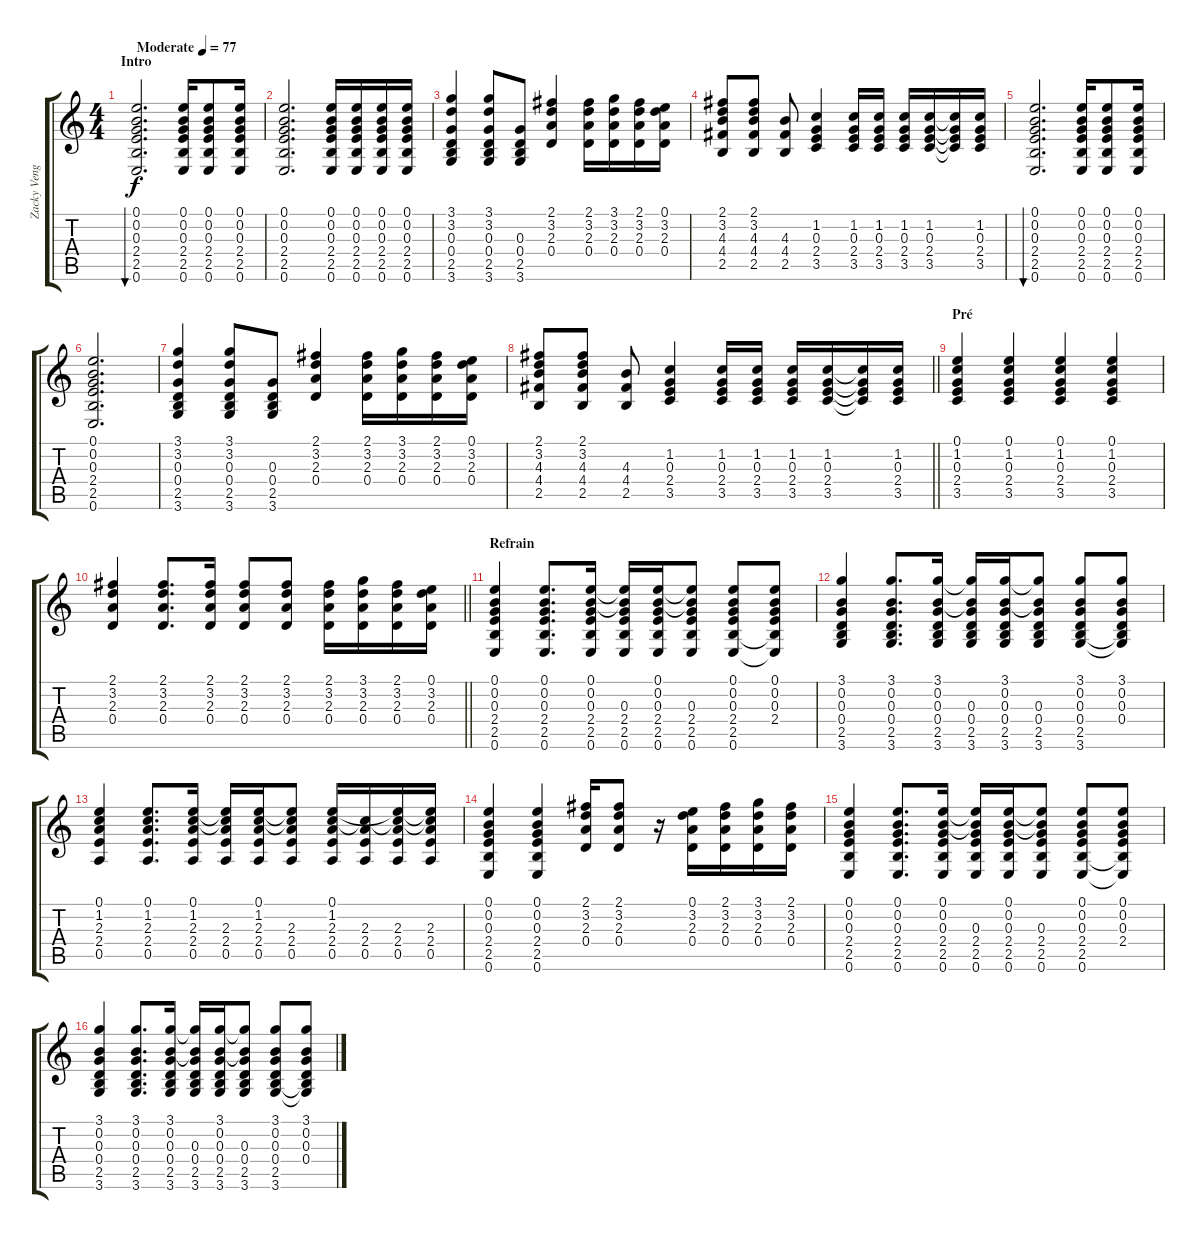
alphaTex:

\track ("Zacky Vengeance" "Zacky Veng") {instrument acousticguitarsteel}
\staff {score tabs}
\tuning (E4 B3 G3 D3 A2 E2) {hide}
\ts (4 4)
\section ("" "Intro")
\tempo (77 "Moderate")
\clef g2
\ks c
(0.1 0.2 0.3 2.4 2.5 0.6).2{d bu 240 dy f instrument acousticguitarsteel} (0.1 0.2 0.3 2.4 2.5 0.6).16 (0.1 0.2 0.3 2.4 2.5 0.6).8 (0.1 0.2 0.3 2.4 2.5 0.6).16 |
(0.1 0.2 0.3 2.4 2.5 0.6).2{d} (0.1 0.2 0.3 2.4 2.5 0.6).16 (0.1 0.2 0.3 2.4 2.5 0.6).16 (0.1 0.2 0.3 2.4 2.5 0.6).16 (0.1 0.2 0.3 2.4 2.5 0.6).16 |
(3.1 3.2 0.3 0.4 2.5 3.6).4 (3.1 3.2 0.3 0.4 2.5 3.6).8 (0.3 0.4 2.5 3.6).8 (2.1 3.2 2.3 0.4).4 (2.1 3.2 2.3 0.4).16 (3.1 3.2 2.3 0.4).16 (2.1 3.2 2.3 0.4).16 (0.1 3.2 2.3 0.4).16 |
(2.1 3.2 4.3 4.4 2.5).8 (2.1 3.2 4.3 4.4 2.5).8 (4.3 4.4 2.5).8 (1.2 0.3 2.4 3.5).4 (1.2 0.3 2.4 3.5).16 (1.2 0.3 2.4 3.5).16 (1.2 0.3 2.4 3.5).16 (1.2 0.3 2.4 3.5).16 (1.2{t} 0.3{t} 2.4{t} 3.5{t}).16 (1.2 0.3 2.4 3.5).16 |
(0.1 0.2 0.3 2.4 2.5 0.6).2{d bu 240} (0.1 0.2 0.3 2.4 2.5 0.6).16 (0.1 0.2 0.3 2.4 2.5 0.6).8 (0.1 0.2 0.3 2.4 2.5 0.6).16 |
(0.1 0.2 0.3 2.4 2.5 0.6).2{d} |
(3.1 3.2 0.3 0.4 2.5 3.6).4 (3.1 3.2 0.3 0.4 2.5 3.6).8 (0.3 0.4 2.5 3.6).8 (2.1 3.2 2.3 0.4).4 (2.1 3.2 2.3 0.4).16 (3.1 3.2 2.3 0.4).16 (2.1 3.2 2.3 0.4).16 (0.1 3.2 2.3 0.4).16 |
\barLineRight lightlight
(2.1 3.2 4.3 4.4 2.5).8 (2.1 3.2 4.3 4.4 2.5).8 (4.3 4.4 2.5).8 (1.2 0.3 2.4 3.5).4 (1.2 0.3 2.4 3.5).16 (1.2 0.3 2.4 3.5).16 (1.2 0.3 2.4 3.5).16 (1.2 0.3 2.4 3.5).16 (1.2{t} 0.3{t} 2.4{t} 3.5{t}).16 (1.2 0.3 2.4 3.5).16 |
\section ("" "Pré")
(0.1 1.2 0.3 2.4 3.5).4 (0.1 1.2 0.3 2.4 3.5).4 (0.1 1.2 0.3 2.4 3.5).4 (0.1 1.2 0.3 2.4 3.5).4 |
\barLineRight lightlight
(2.1 3.2 2.3 0.4).4 (2.1 3.2 2.3 0.4).8{d} (2.1 3.2 2.3 0.4).16 (2.1 3.2 2.3 0.4).8 (2.1 3.2 2.3 0.4).8 (2.1 3.2 2.3 0.4).16 (3.1 3.2 2.3 0.4).16 (2.1 3.2 2.3 0.4).16 (0.1 3.2 2.3 0.4).16 |
\section ("" "Refrain")
(0.1 0.2 0.3 2.4 2.5 0.6).4 (0.1 0.2 0.3 2.4 2.5 0.6).8{d} (0.1 0.2 0.3 2.4 2.5 0.6).16 (0.1{t} 0.2{t} 0.3 2.4 2.5 0.6).16 (0.1 0.2 0.3 2.4 2.5 0.6).16 (0.1{t} 0.2{t} 0.3 2.4 2.5 0.6).8 (0.1 0.2 0.3 2.4 2.5 0.6).8 (0.1 0.2 0.3 2.4 2.5{t} 0.6{t}).8 |
(3.1 0.2 0.3 0.4 2.5 3.6).4 (3.1 0.2 0.3 0.4 2.5 3.6).8{d} (3.1 0.2 0.3 0.4 2.5 3.6).16 (3.1{t} 0.2{t} 0.3 0.4 2.5 3.6).16 (3.1 0.2 0.3 0.4 2.5 3.6).16 (3.1{t} 0.2{t} 0.3 0.4 2.5 3.6).8 (3.1 0.2 0.3 0.4 2.5 3.6).8 (3.1 0.2 0.3 0.4 2.5{t} 3.6{t}).8 |
(0.1 1.2 2.3 2.4 0.5).4 (0.1 1.2 2.3 2.4 0.5).8{d} (0.1 1.2 2.3 2.4 0.5).16 (0.1{t} 1.2{t} 2.3 2.4 0.5).16 (0.1 1.2 2.3 2.4 0.5).16 (0.1{t} 1.2{t} 2.3 2.4 0.5).8 (0.1 1.2 2.3 2.4 0.5).16 (1.2{t} 2.3 2.4 0.5).16 (0.1{t} 1.2{t} 2.3 2.4 0.5).16 (0.1{t} 1.2{t} 2.3 2.4 0.5).16 |
(0.1 0.2 0.3 2.4 2.5 0.6).4 (0.1 0.2 0.3 2.4 2.5 0.6).4 (2.1 3.2 2.3 0.4).16 (2.1 3.2 2.3 0.4).8 r.16 (0.1 3.2 2.3 0.4).16 (2.1 3.2 2.3 0.4).16 (3.1 3.2 2.3 0.4).16 (2.1 3.2 2.3 0.4).16 |
(0.1 0.2 0.3 2.4 2.5 0.6).4 (0.1 0.2 0.3 2.4 2.5 0.6).8{d} (0.1 0.2 0.3 2.4 2.5 0.6).16 (0.1{t} 0.2{t} 0.3 2.4 2.5 0.6).16 (0.1 0.2 0.3 2.4 2.5 0.6).16 (0.1{t} 0.2{t} 0.3 2.4 2.5 0.6).8 (0.1 0.2 0.3 2.4 2.5 0.6).8 (0.1 0.2 0.3 2.4 2.5{t} 0.6{t}).8 |
(3.1 0.2 0.3 0.4 2.5 3.6).4 (3.1 0.2 0.3 0.4 2.5 3.6).8{d} (3.1 0.2 0.3 0.4 2.5 3.6).16 (3.1{t} 0.2{t} 0.3 0.4 2.5 3.6).16 (3.1 0.2 0.3 0.4 2.5 3.6).16 (3.1{t} 0.2{t} 0.3 0.4 2.5 3.6).8 (3.1 0.2 0.3 0.4 2.5 3.6).8 (3.1 0.2 0.3 0.4 2.5{t} 3.6{t}).8
